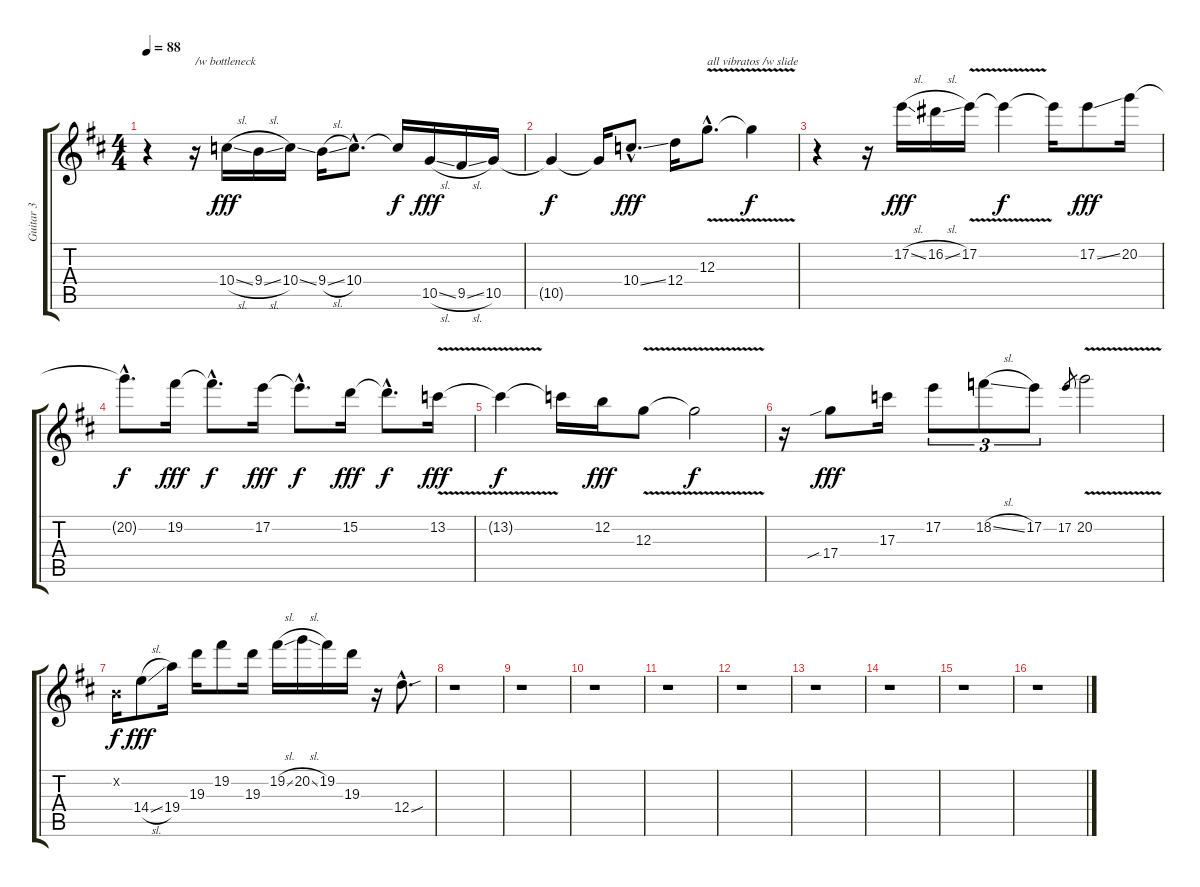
\track ("Guitar 3" "Guitar 3") {instrument distortionguitar}
\staff {score tabs}
\tuning (E4 B3 G3 D3 A2 E2) {hide}
\ts (4 4)
\tempo 88
\clef g2
\ks d
r.4{dy fff} r.16{txt "/w bottleneck"} 10.4{sl}.16 9.4{sl}.16 10.4{ss}.16 9.4{sl}.16 10.4{hac}.8{d} 10.4{t}.16{dy f} 10.5{sl}.16{dy fff} 9.5{sl}.16 10.5.16 |
10.5{t}.4{dy f} 10.5{t}.16 10.4{ss hac}.8{d dy fff} 12.4.16 12.3{v hac}.8{d txt "all vibratos /w slide"} 12.3{t}.4{dy f} |
r.4 r.16 17.2{sl}.16{dy fff} 16.2{sl}.16 17.2{v}.16 17.2{t}.4{dy f} 17.2{t}.16 17.2{ss}.8{dy fff} 20.2.16 |
20.2{hac t}.8{d dy f} 19.2.16{dy fff} 19.2{hac t}.8{d dy f} 17.2.16{dy fff} 17.2{hac t}.8{d dy f} 15.2.16{dy fff} 15.2{hac t}.8{d dy f} 13.2{v}.16{dy fff} |
13.2{t}.4{dy f} 13.2{t}.16 12.2.16{dy fff} 12.3{v}.8 12.3{t}.2{dy f} |
r.16 17.4{sib}.8{dy fff} 17.3.16 17.2.8{tu (3 2)} 18.2{sl}.8{tu (3 2)} 17.2.8{tu (3 2)} 17.2.8{gr} 20.2{v}.2 |
0.2{x}.16{dy f} 14.4{sl}.8{dy fff} 19.4.16 19.3.16 19.2.8 19.3.16 19.2{sl}.16 20.2{sl}.16 19.2.16 19.3.16 r.16 12.4{sou hac}.8{d} |
r.1 |
r.1 |
r.1 |
r.1 |
r.1 |
r.1 |
r.1 |
r.1 |
r.1
